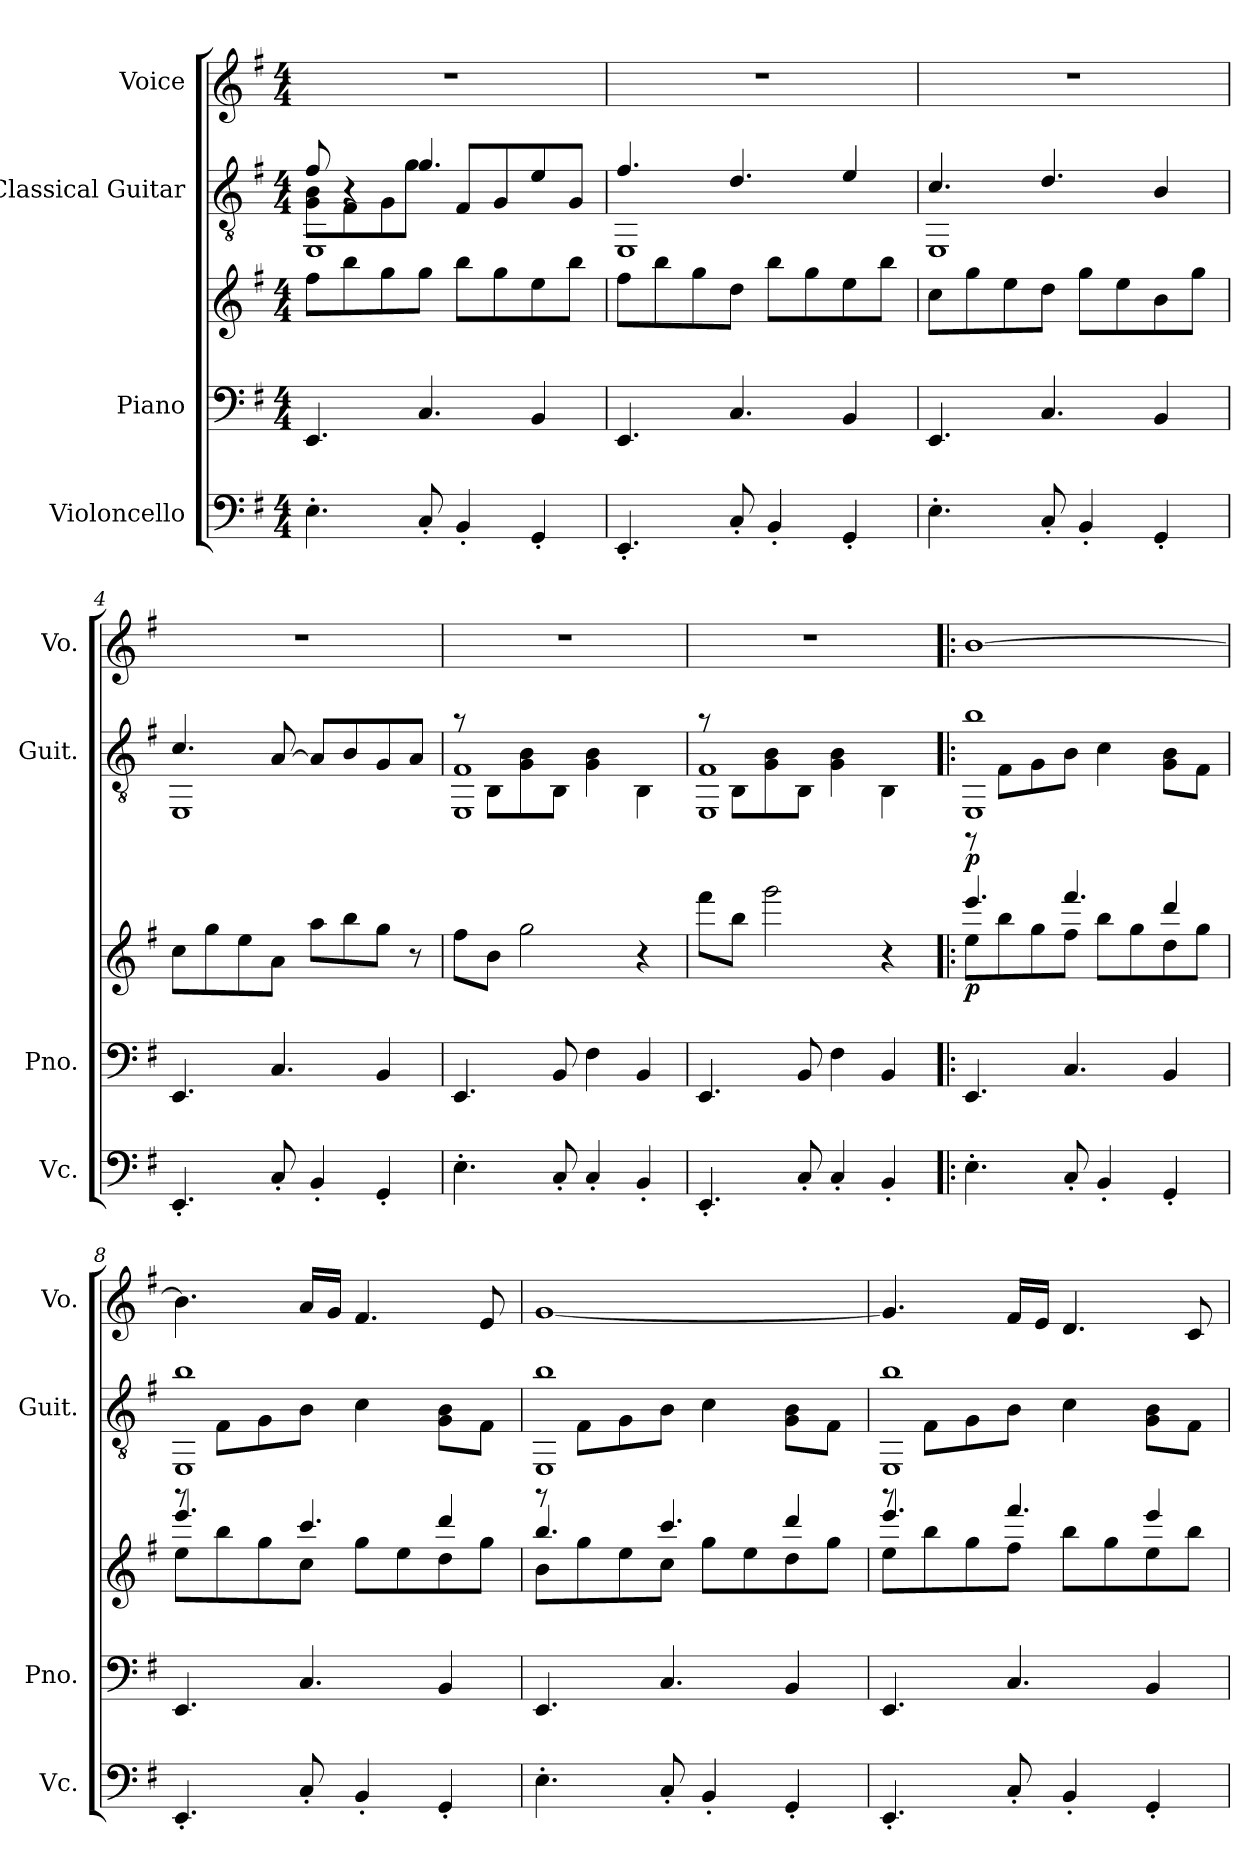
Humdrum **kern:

**kern	**kern	**kern	**dynam	**kern	**dynam	**kern
*part4	*part3	*part3	*part3	*part2	*part2	*part1
*staff5	*staff4	*staff3	*staff3/4	*staff2	*staff2	*staff1
*I"Violoncello	*I"Piano	*	*	*I"Classical Guitar	*	*I"Voice
*I'Vc.	*I'Pno.	*	*	*I'Guit.	*	*I'Vo.
*clefF4	*clefF4	*clefG2	*	*clefGv2	*	*clefG2
*k[f#]	*k[f#]	*k[f#]	*	*k[f#]	*	*k[f#]
*M4/4	*M4/4	*M4/4	*	*M4/4	*	*M4/4
*MM90	*MM90	*MM90	*	*MM90	*	*MM90
=1	=1	=1	=1	=1	=1	=1
*	*	*	*	*^	*	*
*	*	*	*	*	*^	*	*
4.E'\	4.EE/	8ff#\L	.	8f#/	1EE	8G\ 8B\L	.	1r
.	.	8bb\	.	4r	.	8F#\	.	.
.	.	8gg\	.	.	.	8G\	.	.
8C'/	4.C/	8gg\J	.	4.g/	.	8g\J	.	.
4BB'/	.	8bb\L	.	.	.	8F#/L	.	.
.	.	8gg\	.	.	.	8G/	.	.
4GG'/	4BB/	8ee\	.	4e/	.	8e/	.	.
.	.	8bb\J	.	.	.	8G/J	.	.
*	*	*	*	*	*v	*v	*	*
=2	=2	=2	=2	=2	=2	=2	=2
4.EE'/	4.EE/	8ff#\L	.	4.f#/	1EE	.	1r
.	.	8bb\	.	.	.	.	.
.	.	8gg\	.	.	.	.	.
8C'/	4.C/	8dd\J	.	4.d/	.	.	.
4BB'/	.	8bb\L	.	.	.	.	.
.	.	8gg\	.	.	.	.	.
4GG'/	4BB/	8ee\	.	4e/	.	.	.
.	.	8bb\J	.	.	.	.	.
=3	=3	=3	=3	=3	=3	=3	=3
4.E'\	4.EE/	8cc\L	.	4.c/	1EE	.	1r
.	.	8gg\	.	.	.	.	.
.	.	8ee\	.	.	.	.	.
8C'/	4.C/	8dd\J	.	4.d/	.	.	.
4BB'/	.	8gg\L	.	.	.	.	.
.	.	8ee\	.	.	.	.	.
4GG'/	4BB/	8b\	.	4B/	.	.	.
.	.	8gg\J	.	.	.	.	.
=4	=4	=4	=4	=4	=4	=4	=4
4.EE'/	4.EE/	8cc\L	.	4.c/	1EE	.	1r
.	.	8gg\	.	.	.	.	.
.	.	8ee\	.	.	.	.	.
8C'/	4.C/	8a\J	.	[8A/	.	.	.
4BB'/	.	8aa\L	.	8A/L]	.	.	.
.	.	8bb\	.	8B/	.	.	.
4GG'/	4BB/	8gg\J	.	8G/	.	.	.
.	.	8r	.	8A/J	.	.	.
!!LO:LB:g=z
=5	=5	=5	=5	=5	=5	=5	=5
4.E'\	4.EE/	8ff#\L	.	1EE 1F#	8ra	.	1r
.	.	8b\J	.	.	8BB\L	.	.
.	.	2gg\	.	.	8G\ 8B\	.	.
8C'/	8BB/	.	.	.	8BB\J	.	.
4C'/	4F#\	.	.	.	4G\ 4B\	.	.
4BB'/	4BB/	4r	.	.	4BB\	.	.
=6	=6	=6	=6	=6	=6	=6	=6
4.EE'/	4.EE/	8fff#\L	.	1EE 1F#	8ra	.	1r
.	.	8bb\J	.	.	8BB\L	.	.
.	.	2ggg\	.	.	8G\ 8B\	.	.
8C'/	8BB/	.	.	.	8BB\J	.	.
4C'/	4F#\	.	.	.	4G\ 4B\	.	.
4BB'/	4BB/	4r	.	.	4BB\	.	.
=7!|:	=7!|:	=7!|:	=7!|:	=7!|:	=7!|:	=7!|:	=7!|:
*	*	*^	*	*	*	*	*
!	!	!	!	!LO:DY:b	!	!	!LO:DY:b	!
4.E'\	4.EE/	4.eee/	8ee\L	p	1EE 1b	8r	p	[1b
.	.	.	8bb\	.	.	8F#\L	.	.
.	.	.	8gg\	.	.	8G\	.	.
8C'/	4.C/	4.fff#/	8ff#\J	.	.	8B\J	.	.
4BB'/	.	.	8bb\L	.	.	4c\	.	.
.	.	.	8gg\	.	.	.	.	.
4GG'/	4BB/	4ddd/	8dd\	.	.	8G\ 8B\L	.	.
.	.	.	8gg\J	.	.	8F#\J	.	.
=8	=8	=8	=8	=8	=8	=8	=8	=8
4.EE'/	4.EE/	4.eee/	8ee\L	.	1EE 1b	8r	.	4.b\]
.	.	.	8bb\	.	.	8F#\L	.	.
.	.	.	8gg\	.	.	8G\	.	.
8C'/	4.C/	4.ccc/	8cc\J	.	.	8B\J	.	16a/LL
.	.	.	.	.	.	.	.	16g/JJ
4BB'/	.	.	8gg\L	.	.	4c\	.	4.f#/
.	.	.	8ee\	.	.	.	.	.
4GG'/	4BB/	4ddd/	8dd\	.	.	8G\ 8B\L	.	.
.	.	.	8gg\J	.	.	8F#\J	.	8e/
!!LO:PB:g=z
=9	=9	=9	=9	=9	=9	=9	=9	=9
4.E'\	4.EE/	4.bb/	8b\L	.	1EE 1b	8r	.	[1g
.	.	.	8gg\	.	.	8F#\L	.	.
.	.	.	8ee\	.	.	8G\	.	.
8C'/	4.C/	4.ccc/	8cc\J	.	.	8B\J	.	.
4BB'/	.	.	8gg\L	.	.	4c\	.	.
.	.	.	8ee\	.	.	.	.	.
4GG'/	4BB/	4ddd/	8dd\	.	.	8G\ 8B\L	.	.
.	.	.	8gg\J	.	.	8F#\J	.	.
=10	=10	=10	=10	=10	=10	=10	=10	=10
4.EE'/	4.EE/	4.eee/	8ee\L	.	1EE 1b	8r	.	4.g/]
.	.	.	8bb\	.	.	8F#\L	.	.
.	.	.	8gg\	.	.	8G\	.	.
8C'/	4.C/	4.fff#/	8ff#\J	.	.	8B\J	.	16f#/LL
.	.	.	.	.	.	.	.	16e/JJ
4BB'/	.	.	8bb\L	.	.	4c\	.	4.d/
.	.	.	8gg\	.	.	.	.	.
4GG'/	4BB/	4eee/	8ee\	.	.	8G\ 8B\L	.	.
.	.	.	8bb\J	.	.	8F#\J	.	8c/
*	*	*v	*v	*	*	*	*	*
*	*	*	*	*v	*v	*	*
=	=	=	=	=	=	=
*-	*-	*-	*-	*-	*-	*-
